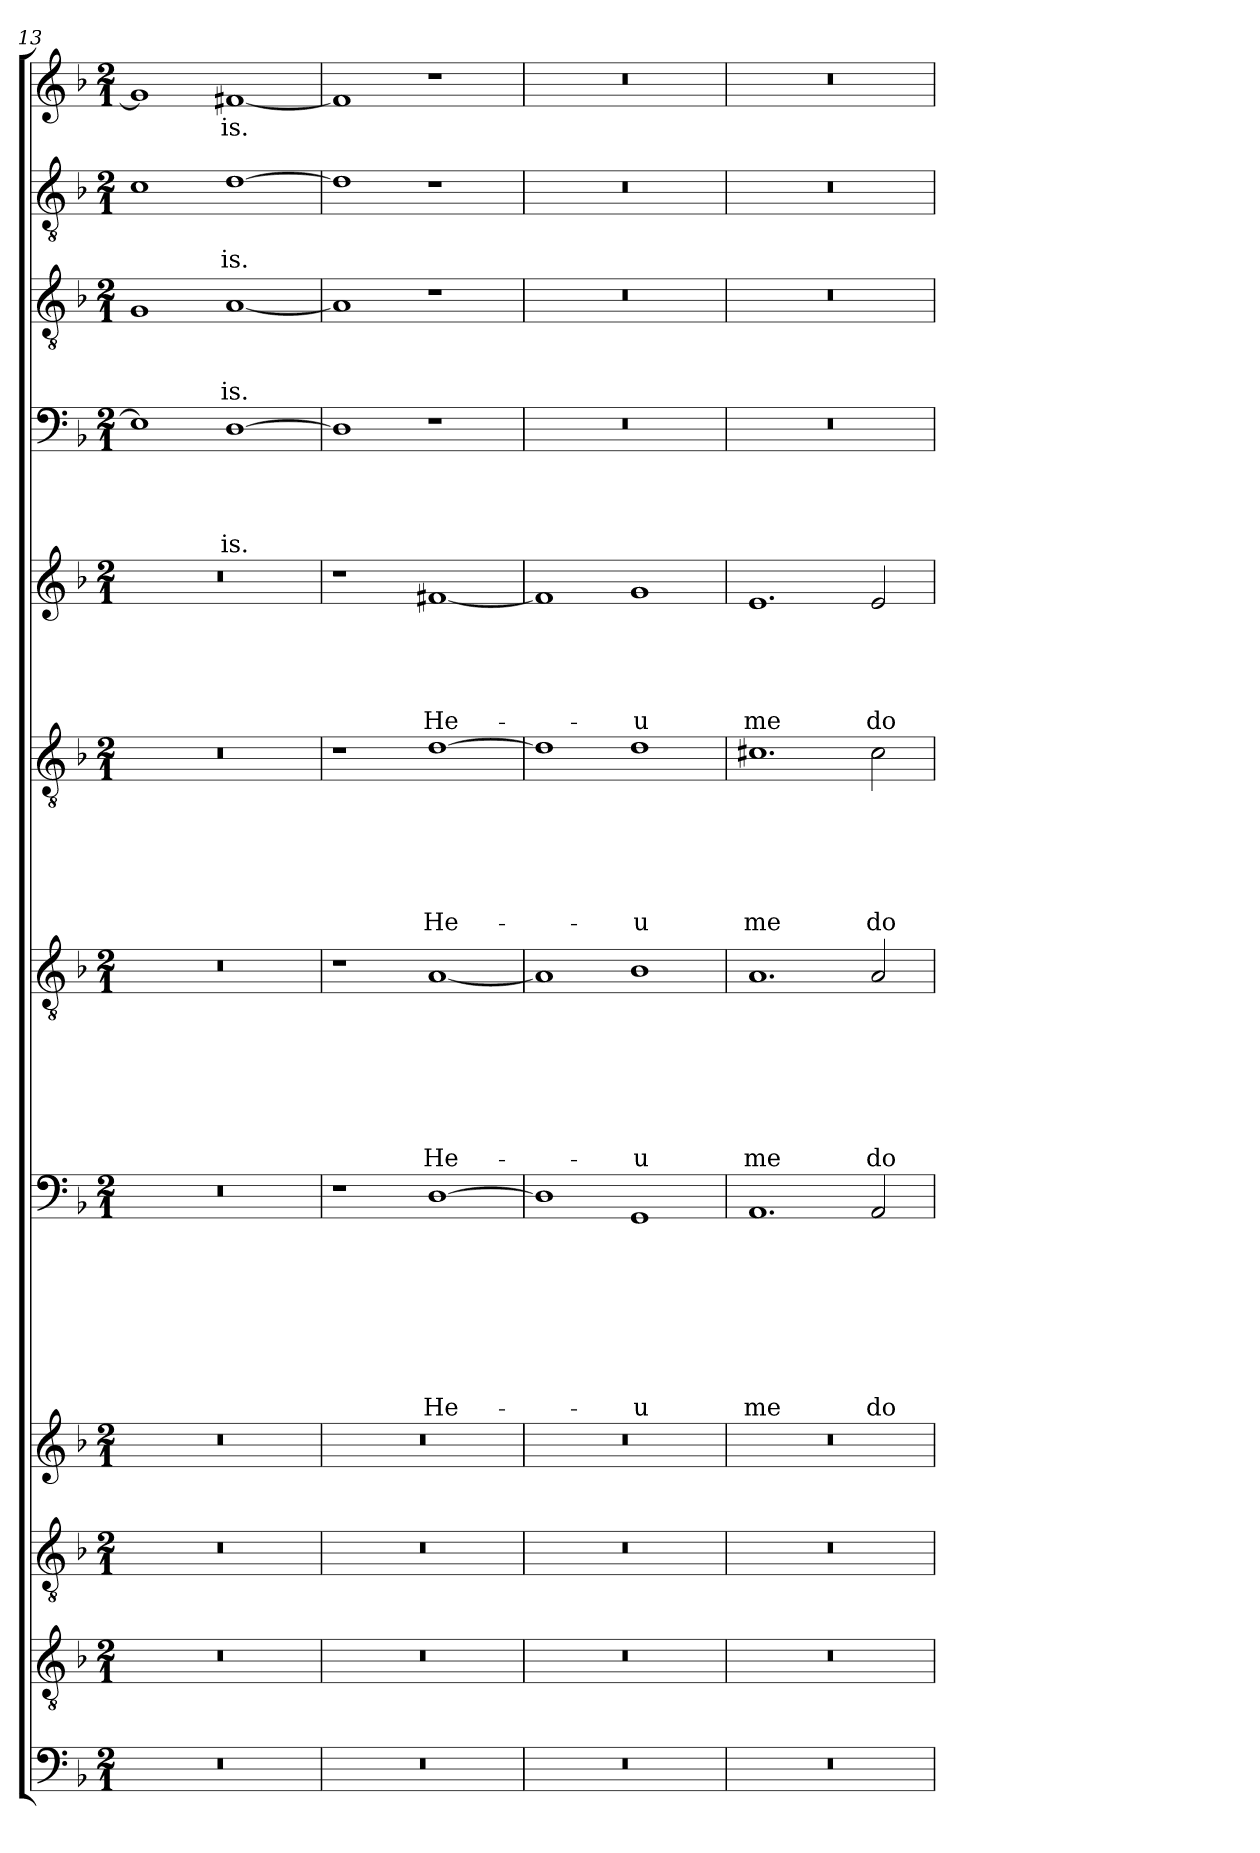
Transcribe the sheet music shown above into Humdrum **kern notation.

**kern	**kern	**kern	**kern	**kern	**text	**text	**text	**text	**text	**text	**text	**text	**kern	**text	**text	**text	**text	**text	**text	**text	**kern	**text	**text	**text	**text	**text	**text	**kern	**text	**text	**text	**text	**text	**kern	**text	**text	**text	**text	**kern	**text	**text	**text	**kern	**text	**text	**kern	**text
*part12	*part11	*part10	*part9	*part8	*part8	*part8	*part8	*part8	*part8	*part8	*part8	*part8	*part7	*part7	*part7	*part7	*part7	*part7	*part7	*part7	*part6	*part6	*part6	*part6	*part6	*part6	*part6	*part5	*part5	*part5	*part5	*part5	*part5	*part4	*part4	*part4	*part4	*part4	*part3	*part3	*part3	*part3	*part2	*part2	*part2	*part1	*part1
*staff12	*staff11	*staff10	*staff9	*staff8	*staff8	*staff8	*staff8	*staff8	*staff8	*staff8	*staff8	*staff8	*staff7	*staff7	*staff7	*staff7	*staff7	*staff7	*staff7	*staff7	*staff6	*staff6	*staff6	*staff6	*staff6	*staff6	*staff6	*staff5	*staff5	*staff5	*staff5	*staff5	*staff5	*staff4	*staff4	*staff4	*staff4	*staff4	*staff3	*staff3	*staff3	*staff3	*staff2	*staff2	*staff2	*staff1	*staff1
*clefF4	*clefGv2	*clefGv2	*clefG2	*clefF4	*	*	*	*	*	*	*	*	*clefGv2	*	*	*	*	*	*	*	*clefGv2	*	*	*	*	*	*	*clefG2	*	*	*	*	*	*clefF4	*	*	*	*	*clefGv2	*	*	*	*clefGv2	*	*	*clefG2	*
*k[b-]	*k[b-]	*k[b-]	*k[b-]	*k[b-]	*	*	*	*	*	*	*	*	*k[b-]	*	*	*	*	*	*	*	*k[b-]	*	*	*	*	*	*	*k[b-]	*	*	*	*	*	*k[b-]	*	*	*	*	*k[b-]	*	*	*	*k[b-]	*	*	*k[b-]	*
*F:	*F:	*F:	*F:	*F:	*	*	*	*	*	*	*	*	*F:	*	*	*	*	*	*	*	*F:	*	*	*	*	*	*	*F:	*	*	*	*	*	*F:	*	*	*	*	*F:	*	*	*	*F:	*	*	*F:	*
*M2/1	*M2/1	*M2/1	*M2/1	*M2/1	*	*	*	*	*	*	*	*	*M2/1	*	*	*	*	*	*	*	*M2/1	*	*	*	*	*	*	*M2/1	*	*	*	*	*	*M2/1	*	*	*	*	*M2/1	*	*	*	*M2/1	*	*	*M2/1	*
=13	=13	=13	=13	=13	=13	=13	=13	=13	=13	=13	=13	=13	=13	=13	=13	=13	=13	=13	=13	=13	=13	=13	=13	=13	=13	=13	=13	=13	=13	=13	=13	=13	=13	=13	=13	=13	=13	=13	=13	=13	=13	=13	=13	=13	=13	=13	=13
0r	0r	0r	0r	0r	.	.	.	.	.	.	.	.	0r	.	.	.	.	.	.	.	0r	.	.	.	.	.	.	0r	.	.	.	.	.	1E-]	.	.	.	.	1G	.	.	.	1c	.	.	1g]	.
!	!	!	!	!	!	!	!	!	!	!	!	!	!	!	!	!	!	!	!	!	!	!	!	!	!	!	!	!	!	!	!	!	!	!	!	!	!	!LO:LY:b	!	!	!	!LO:LY:b	!	!	!LO:LY:b	!	!LO:LY:b
.	.	.	.	.	.	.	.	.	.	.	.	.	.	.	.	.	.	.	.	.	.	.	.	.	.	.	.	.	.	.	.	.	.	[1D	.	.	.	-is.	[1A	.	.	-is.	[1d	.	-is.	[1f#X	-is.
=14	=14	=14	=14	=14	=14	=14	=14	=14	=14	=14	=14	=14	=14	=14	=14	=14	=14	=14	=14	=14	=14	=14	=14	=14	=14	=14	=14	=14	=14	=14	=14	=14	=14	=14	=14	=14	=14	=14	=14	=14	=14	=14	=14	=14	=14	=14	=14
0r	0r	0r	0r	1r	.	.	.	.	.	.	.	.	1r	.	.	.	.	.	.	.	1r	.	.	.	.	.	.	1r	.	.	.	.	.	1D]	.	.	.	.	1A]	.	.	.	1d]	.	.	1f#]	.
!	!	!	!	!	!	!	!	!	!	!	!	!LO:LY:b	!	!	!	!	!	!	!	!LO:LY:b	!	!	!	!	!	!	!LO:LY:b	!	!	!	!	!	!LO:LY:b	!	!	!	!	!	!	!	!	!	!	!	!	!	!
.	.	.	.	[1D	.	.	.	.	.	.	.	He-	[1A	.	.	.	.	.	.	He-	[1d	.	.	.	.	.	He-	[1f#X	.	.	.	.	He-	1r	.	.	.	.	1r	.	.	.	1r	.	.	1r	.
=15	=15	=15	=15	=15	=15	=15	=15	=15	=15	=15	=15	=15	=15	=15	=15	=15	=15	=15	=15	=15	=15	=15	=15	=15	=15	=15	=15	=15	=15	=15	=15	=15	=15	=15	=15	=15	=15	=15	=15	=15	=15	=15	=15	=15	=15	=15	=15
0r	0r	0r	0r	1D]	.	.	.	.	.	.	.	.	1A]	.	.	.	.	.	.	.	1d]	.	.	.	.	.	.	1f#]	.	.	.	.	.	0r	.	.	.	.	0r	.	.	.	0r	.	.	0r	.
!	!	!	!	!	!	!	!	!	!	!	!	!LO:LY:b	!	!	!	!	!	!	!	!LO:LY:b	!	!	!	!	!	!	!LO:LY:b	!	!	!	!	!	!LO:LY:b	!	!	!	!	!	!	!	!	!	!	!	!	!	!
.	.	.	.	1GG	.	.	.	.	.	.	.	-u	1B-	.	.	.	.	.	.	-u	1d	.	.	.	.	.	-u	1g	.	.	.	.	-u	.	.	.	.	.	.	.	.	.	.	.	.	.	.
=16	=16	=16	=16	=16	=16	=16	=16	=16	=16	=16	=16	=16	=16	=16	=16	=16	=16	=16	=16	=16	=16	=16	=16	=16	=16	=16	=16	=16	=16	=16	=16	=16	=16	=16	=16	=16	=16	=16	=16	=16	=16	=16	=16	=16	=16	=16	=16
!	!	!	!	!	!	!	!	!	!	!	!	!LO:LY:b	!	!	!	!	!	!	!	!LO:LY:b	!	!	!	!	!	!	!LO:LY:b	!	!	!	!	!	!LO:LY:b	!	!	!	!	!	!	!	!	!	!	!	!	!	!
0r	0r	0r	0r	1.AA	.	.	.	.	.	.	.	me	1.A	.	.	.	.	.	.	me	1.c#X	.	.	.	.	.	me	1.e	.	.	.	.	me	0r	.	.	.	.	0r	.	.	.	0r	.	.	0r	.
!	!	!	!	!	!	!	!	!	!	!	!	!LO:LY:b	!	!	!	!	!	!	!	!LO:LY:b	!	!	!	!	!	!	!LO:LY:b	!	!	!	!	!	!LO:LY:b	!	!	!	!	!	!	!	!	!	!	!	!	!	!
.	.	.	.	2AA/	.	.	.	.	.	.	.	do-	2A/	.	.	.	.	.	.	do-	2c#\	.	.	.	.	.	do-	2e/	.	.	.	.	do-	.	.	.	.	.	.	.	.	.	.	.	.	.	.
=	=	=	=	=	=	=	=	=	=	=	=	=	=	=	=	=	=	=	=	=	=	=	=	=	=	=	=	=	=	=	=	=	=	=	=	=	=	=	=	=	=	=	=	=	=	=	=
*-	*-	*-	*-	*-	*-	*-	*-	*-	*-	*-	*-	*-	*-	*-	*-	*-	*-	*-	*-	*-	*-	*-	*-	*-	*-	*-	*-	*-	*-	*-	*-	*-	*-	*-	*-	*-	*-	*-	*-	*-	*-	*-	*-	*-	*-	*-	*-
